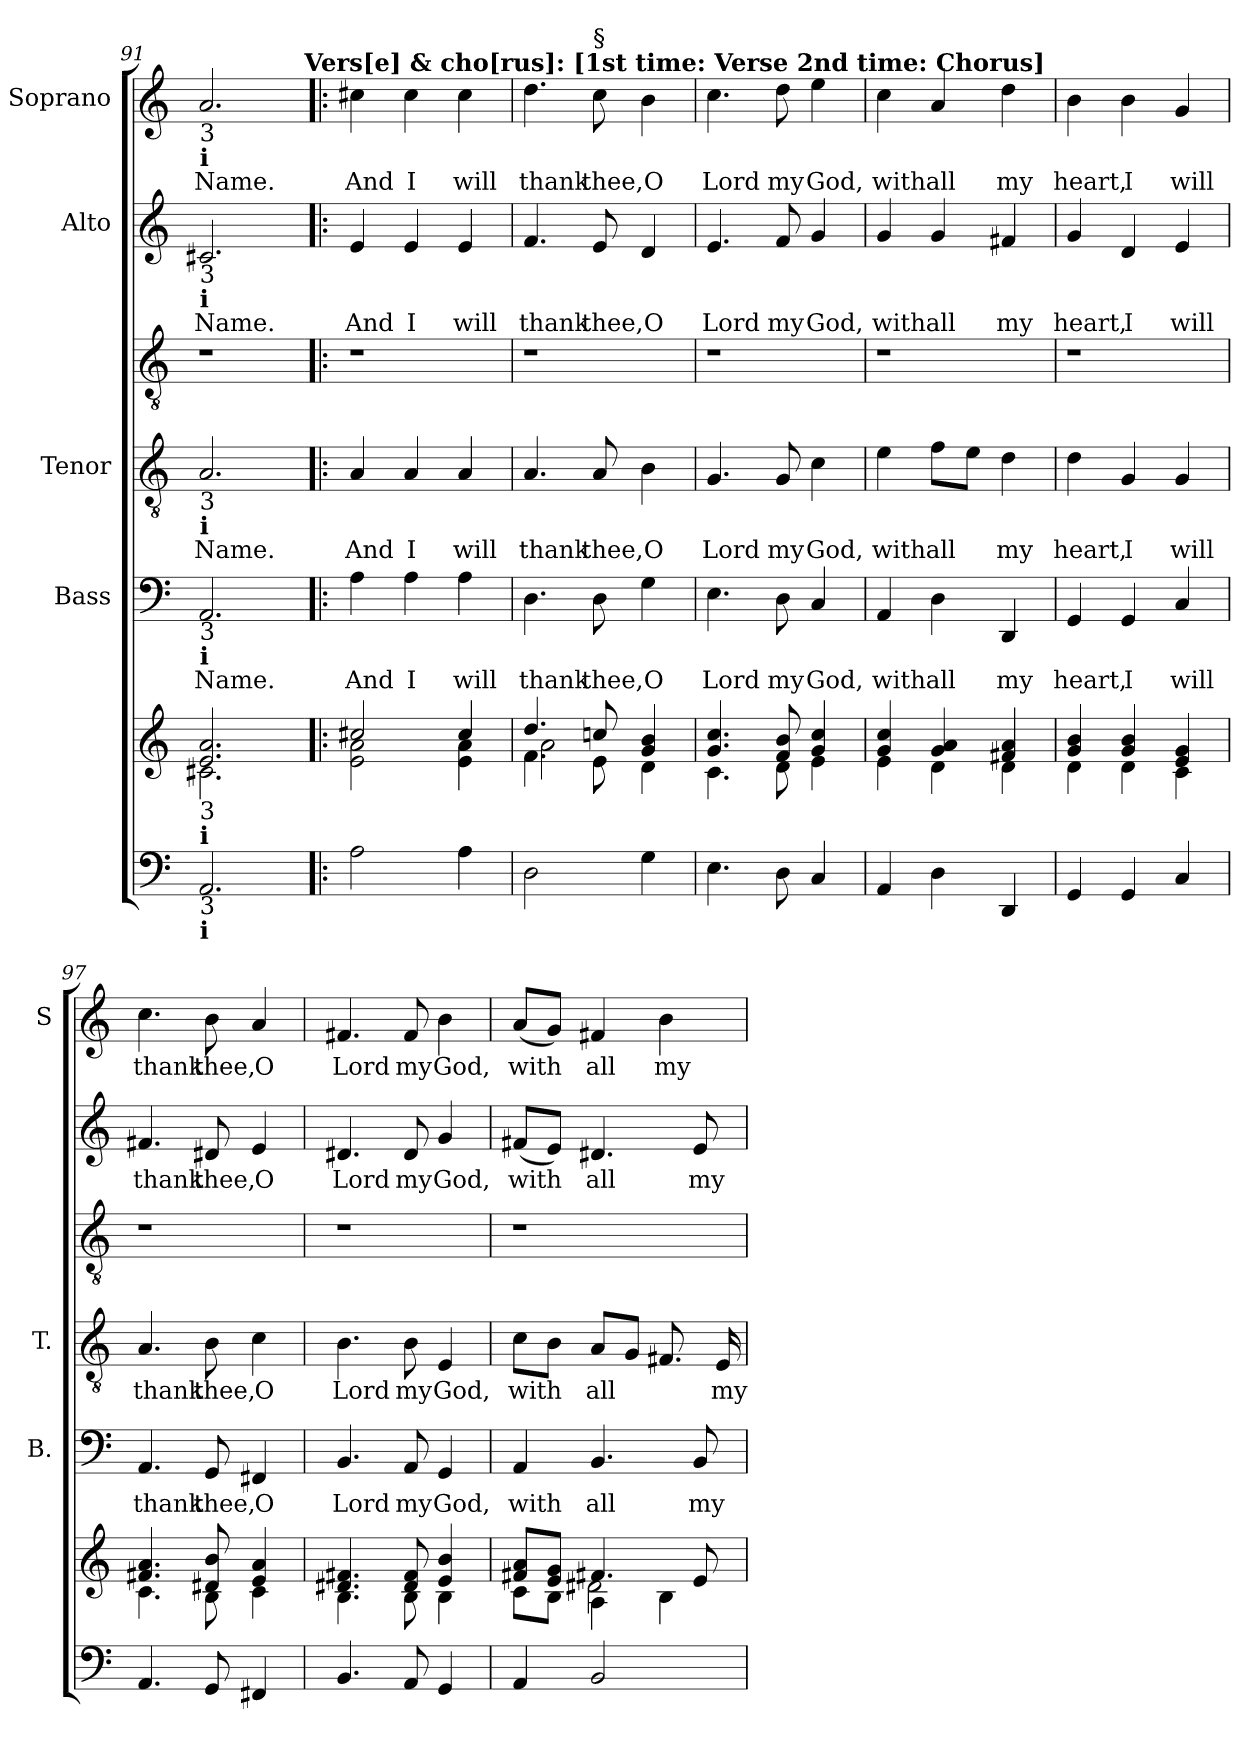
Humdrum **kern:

**kern	**kern	**kern	**text	**kern	**text	**kern	**kern	**text	**kern	**text
*part5	*part5	*part4	*part4	*part3	*part3	*part3	*part2	*part2	*part1	*part1
*staff7	*staff6	*staff5	*staff5	*staff4	*staff4	*staff3	*staff2	*staff2	*staff1	*staff1
*	*	*I"Bass	*	*I"Tenor	*	*	*I"Alto	*	*I"Soprano	*
*	*	*I'B.	*	*I'T.	*	*	*	*	*I'S	*
*clefF4	*clefG2	*clefF4	*	*clefGv2	*	*clefGv2	*clefG2	*	*clefG2	*
*	*	*	*	*ITrd7c12	*	*ITrd7c12	*	*	*	*
*k[]	*k[]	*k[]	*	*k[]	*	*k[]	*k[]	*	*k[]	*
*C:	*C:	*C:	*	*C:	*	*C:	*C:	*	*C:	*
=91	=91	=91	=91	=91	=91	=91	=91	=91	=91	=91
*	*^	*	*	*	*	*	*	*	*	*
!	!	!	!	!	!	!	!	!	!	!LO:TX:b:t=3	!
!	!	!	!	!	!	!	!	!	!	!LO:TX:b:B:t=i	!
!	!	!	!	!	!	!	!	!LO:TX:b:t=3	!	!	!
!	!	!	!	!	!	!	!	!LO:TX:b:B:t=i	!	!	!
!	!	!	!	!	!LO:TX:b:t=3	!	!	!	!	!	!
!	!	!	!	!	!LO:TX:b:B:t=i	!	!	!	!	!	!
!	!	!	!LO:TX:b:t=3	!	!	!	!	!	!	!	!
!	!	!	!LO:TX:b:B:t=i	!	!	!	!	!	!	!	!
!	!LO:TX:b:t=3	!	!	!	!	!	!	!	!	!	!
!	!LO:TX:b:B:t=i	!	!	!	!	!	!	!	!	!	!
!LO:TX:b:t=3	!	!	!	!	!	!	!	!	!	!	!
!LO:TX:b:B:t=i	!	!	!	!	!	!	!	!	!	!	!
!	!	!	!	!LO:LY:b	!	!LO:LY:b	!LO:N:vis=1	!	!LO:LY:b	!	!LO:LY:b
2.AA/	2.e/ 2.a/	2.c#X\	2.AA/	Name.	2.AA/	Name.	2.r	2.c#X/	Name.	2.a/	Name.
!	!	!	!	!	!	!	!	!	!	!LO:TX:a:B:t=Vers[e] & cho[rus]&colon; [1st time&colon; Verse 2nd time&colon; Chorus]	!
=92!|:	=92!|:	=92!|:	=92!|:	=92!|:	=92!|:	=92!|:	=92!|:	=92!|:	=92!|:	=92!|:	=92!|:
!	!	!	!	!LO:LY:b	!	!LO:LY:b	!LO:N:vis=1	!	!LO:LY:b	!	!LO:LY:b
2A\	2cc#X/	2e\ 2a\	4A\	And	4AA/	And	2.r	4e/	And	4cc#X\	And
!	!	!	!	!LO:LY:b	!	!LO:LY:b	!	!	!LO:LY:b	!	!LO:LY:b
.	.	.	4A\	I	4AA/	I	.	4e/	I	4cc#\	I
!	!	!	!	!LO:LY:b	!	!LO:LY:b	!	!	!LO:LY:b	!	!LO:LY:b
4A\	4cc#/	4e\ 4a\	4A\	will	4AA/	will	.	4e/	will	4cc#\	will
=93	=93	=93	=93	=93	=93	=93	=93	=93	=93	=93	=93
*	*	*^	*	*	*	*	*	*	*	*	*
!	!	!	!	!	!LO:LY:b	!	!LO:LY:b	!LO:N:vis=1	!	!LO:LY:b	!	!LO:LY:b
2D\	4.dd/	4.f\	2a\	4.D\	thank	4.AA/	thank	2.r	4.f/	thank	4.dd\	thank
!	!	!	!	!	!	!	!	!	!	!	!LO:TX:a:t=§	!
!	!	!	!	!	!LO:LY:b	!	!LO:LY:b	!	!	!LO:LY:b	!	!LO:LY:b
.	8ccn/	8e\	.	8D\	thee,	8AA/	thee,	.	8e/	thee,	8cc\	thee,
!	!	!	!	!	!LO:LY:b	!	!LO:LY:b	!	!	!LO:LY:b	!	!LO:LY:b
4G\	4g/ 4b/	4d\	4ryy	4G\	O	4BB\	O	.	4d/	O	4b\	O
!!LO:LB:g=z
=94	=94	=94	=94	=94	=94	=94	=94	=94	=94	=94	=94	=94
!	!	!	!	!	!LO:LY:b	!	!LO:LY:b	!LO:N:vis=1	!	!LO:LY:b	!	!LO:LY:b
*	*	*v	*v	*	*	*	*	*	*	*	*	*
4.E\	4.g/ 4.cc/	4.c\	4.E\	Lord	4.GG/	Lord	2.r	4.e/	Lord	4.cc\	Lord
!	!	!	!	!LO:LY:b	!	!LO:LY:b	!	!	!LO:LY:b	!	!LO:LY:b
8D\	8f/ 8b/	8d\	8D\	my	8GG/	my	.	8f/	my	8dd\	my
!	!	!	!	!LO:LY:b	!	!LO:LY:b	!	!	!LO:LY:b	!	!LO:LY:b
4C/	4g/ 4cc/	4e\	4C/	God,	4C\	God,	.	4g/	God,	4ee\	God,
=95	=95	=95	=95	=95	=95	=95	=95	=95	=95	=95	=95
!	!	!	!	!LO:LY:b	!	!LO:LY:b	!LO:N:vis=1	!	!LO:LY:b	!	!LO:LY:b
4AA/	4g/ 4cc/	4e\	4AA/	with	4E\	with	2.r	4g/	with	4cc\	with
!	!	!	!	!LO:LY:b	!	!LO:LY:b	!	!	!LO:LY:b	!	!LO:LY:b
4D\	4g/ 4a/	4d\	4D\	all	8F\L	all	.	4g/	all	4a/	all
.	.	.	.	.	8E\J	.	.	.	.	.	.
!	!	!	!	!LO:LY:b	!	!LO:LY:b	!	!	!LO:LY:b	!	!LO:LY:b
4DD/	4f#X/ 4a/	4d\	4DD/	my	4D\	my	.	4f#X/	my	4dd\	my
=96	=96	=96	=96	=96	=96	=96	=96	=96	=96	=96	=96
!	!	!	!	!LO:LY:b	!	!LO:LY:b	!LO:N:vis=1	!	!LO:LY:b	!	!LO:LY:b
4GG/	4g/ 4b/	4d\	4GG/	heart,	4D\	heart,	2.r	4g/	heart,	4b\	heart,
!	!	!	!	!LO:LY:b	!	!LO:LY:b	!	!	!LO:LY:b	!	!LO:LY:b
4GG/	4g/ 4b/	4d\	4GG/	I	4GG/	I	.	4d/	I	4b\	I
!	!	!	!	!LO:LY:b	!	!LO:LY:b	!	!	!LO:LY:b	!	!LO:LY:b
4C/	4e/ 4g/	4c\	4C/	will	4GG/	will	.	4e/	will	4g/	will
=97	=97	=97	=97	=97	=97	=97	=97	=97	=97	=97	=97
!	!	!	!	!LO:LY:b	!	!LO:LY:b	!LO:N:vis=1	!	!LO:LY:b	!	!LO:LY:b
4.AA/	4.f#X/ 4.a/	4.c\	4.AA/	thank	4.AA/	thank	2.r	4.f#X/	thank	4.cc\	thank
!	!	!	!	!LO:LY:b	!	!LO:LY:b	!	!	!LO:LY:b	!	!LO:LY:b
8GG/	8d#X/ 8b/	8B\	8GG/	thee,	8BB\	thee,	.	8d#X/	thee,	8b\	thee,
!	!	!	!	!LO:LY:b	!	!LO:LY:b	!	!	!LO:LY:b	!	!LO:LY:b
4FF#X/	4e/ 4a/	4c\	4FF#X/	O	4C\	O	.	4e/	O	4a/	O
=98	=98	=98	=98	=98	=98	=98	=98	=98	=98	=98	=98
!	!	!	!	!LO:LY:b	!	!LO:LY:b	!LO:N:vis=1	!	!LO:LY:b	!	!LO:LY:b
4.BB/	4.d#X/ 4.f#X/	4.B\	4.BB/	Lord	4.BB\	Lord	2.r	4.d#X/	Lord	4.f#X/	Lord
!	!	!	!	!LO:LY:b	!	!LO:LY:b	!	!	!LO:LY:b	!	!LO:LY:b
8AA/	8d#/ 8f#/	8B\	8AA/	my	8BB\	my	.	8d#/	my	8f#/	my
!	!	!	!	!LO:LY:b	!	!LO:LY:b	!	!	!LO:LY:b	!	!LO:LY:b
4GG/	4e/ 4b/	4B\	4GG/	God,	4EE/	God,	.	4g/	God,	4b\	God,
!!LO:PB:g=z
=99	=99	=99	=99	=99	=99	=99	=99	=99	=99	=99	=99
*	*	*^	*	*	*	*	*	*	*	*	*
!	!	!	!	!	!LO:LY:b	!	!LO:LY:b	!LO:N:vis=1	!	!LO:LY:b	!	!LO:LY:b
4AA/	8f#X/ 8a/L	8c\L	4ryy	4AA/	with	8C\L	with	2.r	(<8f#X/L	with	(<8a/L	with
.	8e/ 8g/J	8B\J	.	.	.	8BB\J	.	.	8e/J)	.	8g/J)	.
!	!	!	!	!	!LO:LY:b	!	!LO:LY:b	!	!	!LO:LY:b	!	!LO:LY:b
2BB/	4.f#X/	4A\	2d#X\	4.BB/	all	8AA/L	all	.	4.d#X/	all	4f#X/	all
.	.	.	.	.	.	8GG/J	.	.	.	.	.	.
!	!	!	!	!	!	!	!	!	!	!	!	!LO:LY:b
.	.	4B\	.	.	.	8.FF#X/	.	.	.	.	4b\	my
!	!	!	!	!	!LO:LY:b	!	!	!	!	!LO:LY:b	!	!
.	8e/	.	.	8BB/	my	.	.	.	8e/	my	.	.
!	!	!	!	!	!	!	!LO:LY:b	!	!	!	!	!
.	.	.	.	.	.	16EE/	my	.	.	.	.	.
*	*v	*v	*v	*	*	*	*	*	*	*	*	*
=	=	=	=	=	=	=	=	=	=	=
*-	*-	*-	*-	*-	*-	*-	*-	*-	*-	*-
